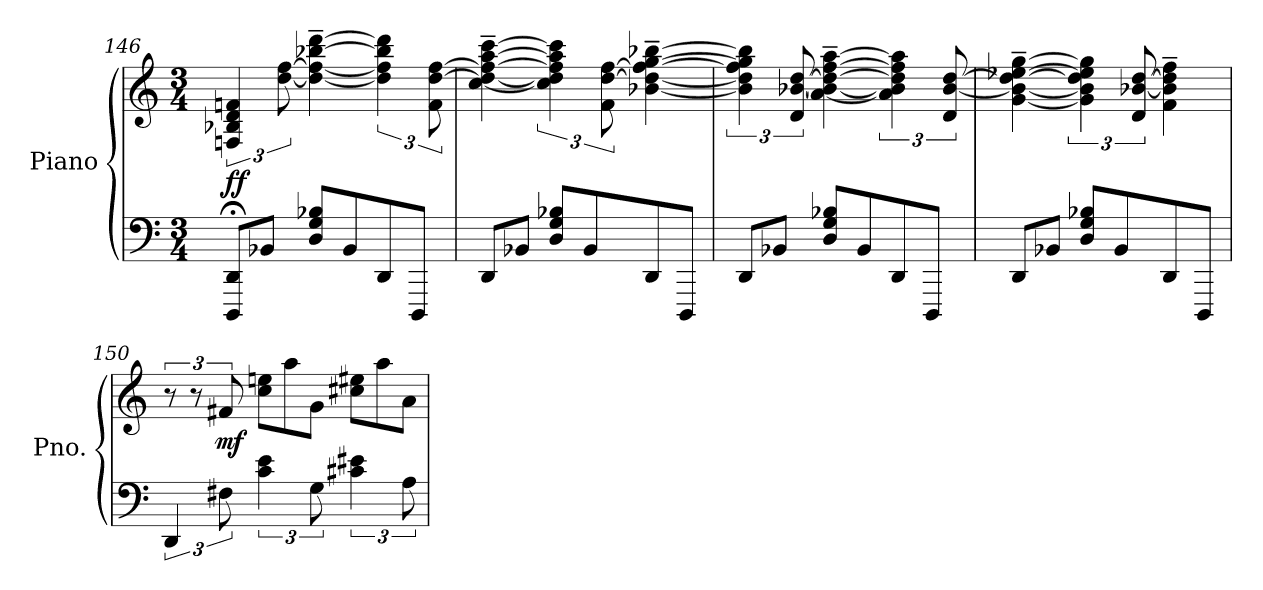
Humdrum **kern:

**kern	**kern	**dynam
*part1	*part1	*part1
*staff2	*staff1	*staff1/2
*I"Piano	*	*
*I'Pno.	*	*
*clefF4	*clefG2	*
*k[]	*k[]	*
*M3/4	*M3/4	*
=146	=146	=146
!	!	!LO:DY:b
8DDD/;< 8DD/;<L	6Fn/ 6B-X/ 6d/ 6fn/	ff
8BB-X/J	.	.
.	[12dd\ [12ff\	.
8D/ 8G/ 8B-X/L	4dd\_~ 4ff\_~ [4bb-X\~ [4ddd\~	.
8BB-/	.	.
8DD/	6dd\] 6ff\] 6bb-\] 6ddd\]	.
8DDD/J	.	.
.	12f\ [12dd\ [12ff\	.
=147	=147	=147
8DD/L	[4cc\~ 4dd\_~ 4ff\_~ [4aa\~ [4ccc\~	.
8BB-X/J	.	.
8D/ 8G/ 8B-X/L	6cc\] 6dd\] 6ff\] 6aa\] 6ccc\]	.
8BB-/	.	.
.	12f\ [12dd\ [12ff\	.
8DD/	[4b-X\~ 4dd\_~ 4ff\_~ [4gg\~ [4bb-X\~	.
8DDD/J	.	.
=148	=148	=148
8DD/L	6b-\] 6dd\] 6ff\] 6gg\] 6bb-\]	.
8BB-X/J	.	.
.	12d/ [12b-X/ [12dd/	.
8D/ 8G/ 8B-X/L	[4a\~ 4b-\_~ 4dd\_~ [4ff\~ [4aa\~	.
8BB-/	.	.
8DD/	6a\] 6b-\] 6dd\] 6ff\] 6aa\]	.
8DDD/J	.	.
.	12d/ [12b-/ [12dd/	.
=149	=149	=149
8DD/L	[4g\~ 4b-\_~ 4dd\_~ [4ee-X\~ [4gg\~	.
8BB-X/J	.	.
8D/ 8G/ 8B-X/L	6g\] 6b-\] 6dd\] 6ee-\] 6gg\]	.
8BB-/	.	.
.	12d/ [12b-X/ [12dd/	.
8DD/	4f\~ 4b-\]~ 4dd\]~ 4ff\~	.
8DDD/J	.	.
!!LO:LB:g=z
=150	=150	=150
6DD/	12r	.
.	12r	.
!	!	!LO:DY:b
12F#X\	12f#X/	mf
*	*Xtuplet	*
6c\ 6e\	12cc\ 12een\L	.
.	12aa\	.
12G\	12g\J	.
6c#X\ 6e#X\	12cc#X\ 12ee#X\L	.
.	12aa\	.
12A\	12a\J	.
=	=	=
*-	*-	*-
